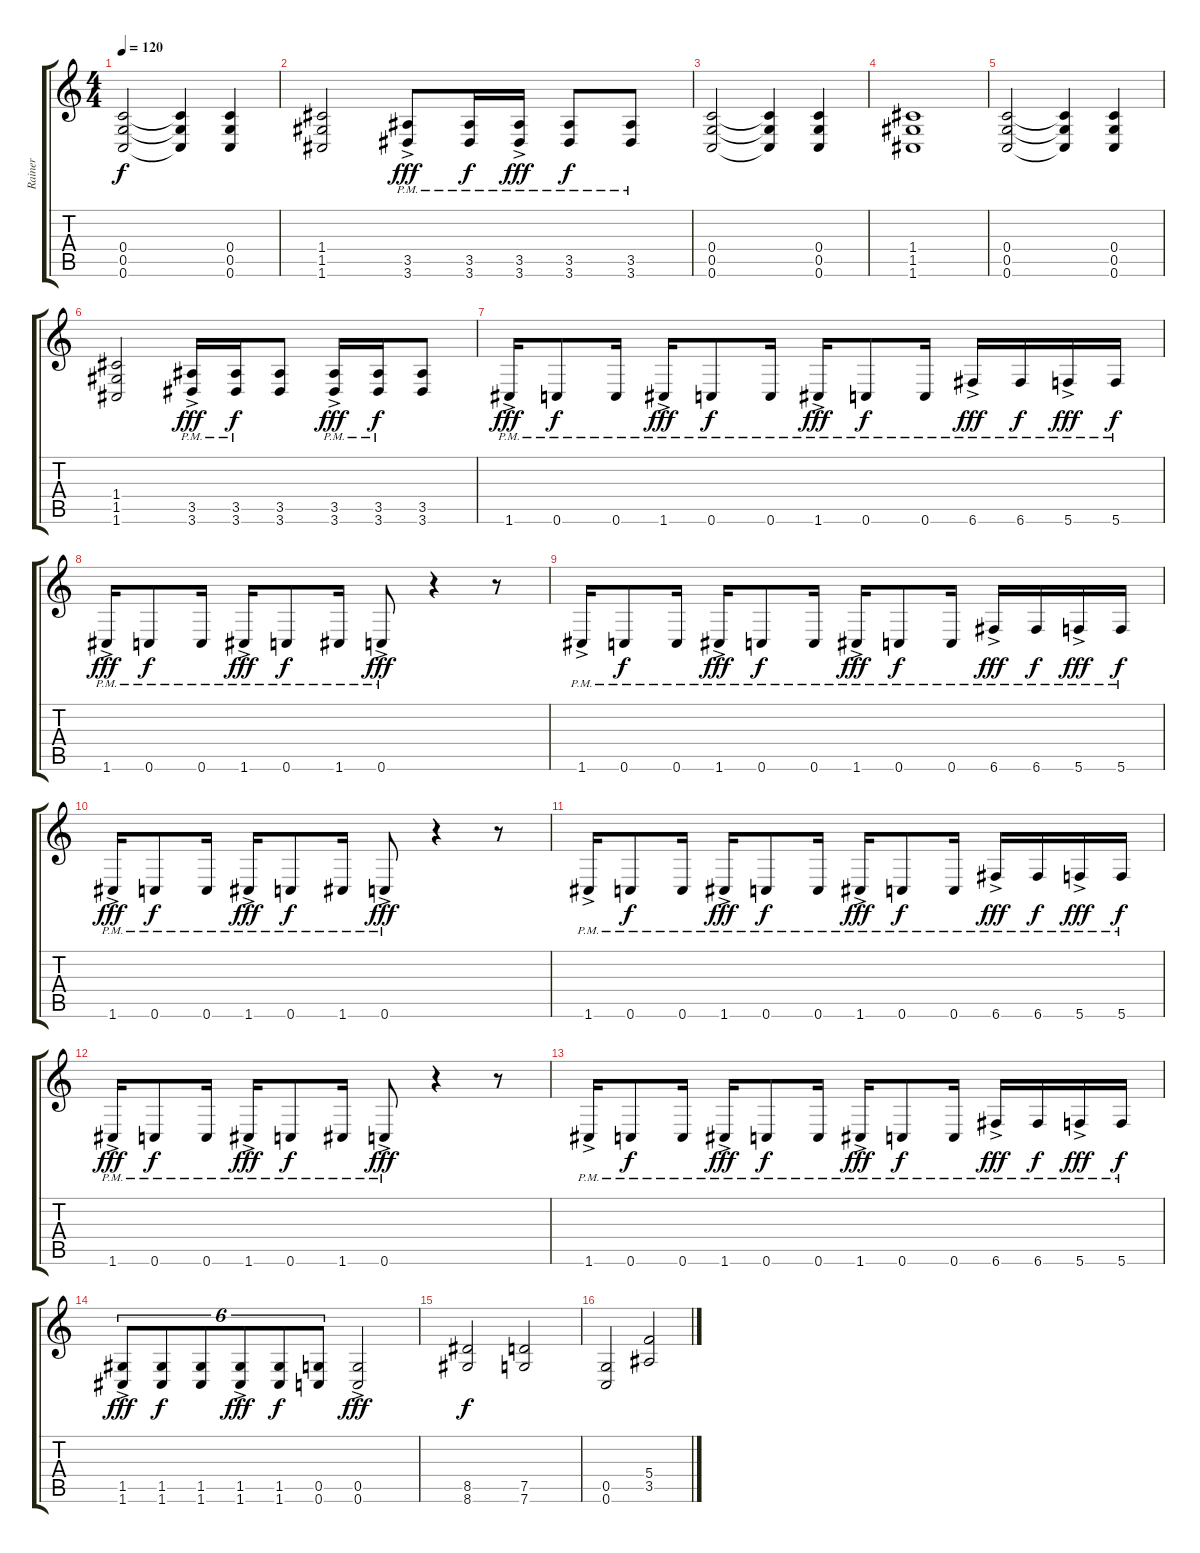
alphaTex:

\track ("Rainer" "Rainer") {instrument distortionguitar}
\staff {score tabs}
\tuning (D4 A3 F3 C3 G2 C2) {hide}
\ts (4 4)
\tempo 120
\clef g2
\ks c
(0.4 0.5 0.6).2{dy f} (0.4{t} 0.5{t} 0.6{t}).4 (0.4 0.5 0.6).4 |
(1.4 1.5 1.6).2 (3.5{ac pm} 3.6).8{dy fff} (3.5{pm} 3.6).16{dy f} (3.5{ac pm} 3.6).16{dy fff} (3.5{pm} 3.6).8{dy f} (3.5{pm} 3.6).8 |
(0.4 0.5 0.6).2 (0.4{t} 0.5{t} 0.6{t}).4 (0.4 0.5 0.6).4 |
(1.4 1.5 1.6).1 |
(0.4 0.5 0.6).2 (0.4{t} 0.5{t} 0.6{t}).4 (0.4 0.5 0.6).4 |
(1.4 1.5 1.6).2 (3.5{pm} 3.6{ac}).16{dy fff} (3.5{pm} 3.6).16{dy f} (3.5 3.6).8 (3.5{pm} 3.6{ac}).16{dy fff} (3.5{pm} 3.6).16{dy f} (3.5 3.6).8 |
1.6{ac pm}.16{dy fff} 0.6{pm}.8{dy f} 0.6{pm}.16 1.6{ac pm}.16{dy fff} 0.6{pm}.8{dy f} 0.6{pm}.16 1.6{ac pm}.16{dy fff} 0.6{pm}.8{dy f} 0.6{pm}.16 6.6{ac pm}.16{dy fff} 6.6{pm}.16{dy f} 5.6{ac pm}.16{dy fff} 5.6{pm}.16{dy f} |
1.6{ac pm}.16{dy fff} 0.6{pm}.8{dy f} 0.6{pm}.16 1.6{ac pm}.16{dy fff} 0.6{pm}.8{dy f} 1.6{pm}.16 0.6{ac pm}.8{dy fff} r.4 r.8 |
1.6{ac pm}.16 0.6{pm}.8{dy f} 0.6{pm}.16 1.6{ac pm}.16{dy fff} 0.6{pm}.8{dy f} 0.6{pm}.16 1.6{ac pm}.16{dy fff} 0.6{pm}.8{dy f} 0.6{pm}.16 6.6{ac pm}.16{dy fff} 6.6{pm}.16{dy f} 5.6{ac pm}.16{dy fff} 5.6{pm}.16{dy f} |
1.6{ac pm}.16{dy fff} 0.6{pm}.8{dy f} 0.6{pm}.16 1.6{ac pm}.16{dy fff} 0.6{pm}.8{dy f} 1.6{pm}.16 0.6{ac pm}.8{dy fff} r.4 r.8 |
1.6{ac pm}.16 0.6{pm}.8{dy f} 0.6{pm}.16 1.6{ac pm}.16{dy fff} 0.6{pm}.8{dy f} 0.6{pm}.16 1.6{ac pm}.16{dy fff} 0.6{pm}.8{dy f} 0.6{pm}.16 6.6{ac pm}.16{dy fff} 6.6{pm}.16{dy f} 5.6{ac pm}.16{dy fff} 5.6{pm}.16{dy f} |
1.6{ac pm}.16{dy fff} 0.6{pm}.8{dy f} 0.6{pm}.16 1.6{ac pm}.16{dy fff} 0.6{pm}.8{dy f} 1.6{pm}.16 0.6{ac pm}.8{dy fff} r.4 r.8 |
1.6{ac pm}.16 0.6{pm}.8{dy f} 0.6{pm}.16 1.6{ac pm}.16{dy fff} 0.6{pm}.8{dy f} 0.6{pm}.16 1.6{ac pm}.16{dy fff} 0.6{pm}.8{dy f} 0.6{pm}.16 6.6{ac pm}.16{dy fff} 6.6{pm}.16{dy f} 5.6{ac pm}.16{dy fff} 5.6{pm}.16{dy f} |
(1.5 1.6{ac}).8{tu (6 4) dy fff} (1.5 1.6).8{tu (6 4) dy f} (1.5 1.6).8{tu (6 4)} (1.5 1.6{ac}).8{tu (6 4) dy fff} (1.5 1.6).8{tu (6 4) dy f} (0.5 0.6).8{tu (6 4)} (0.5 0.6{ac}).2{dy fff} |
(8.5 8.6).2{dy f} (7.5 7.6).2 |
(0.5 0.6).2 (5.4 3.5).2
